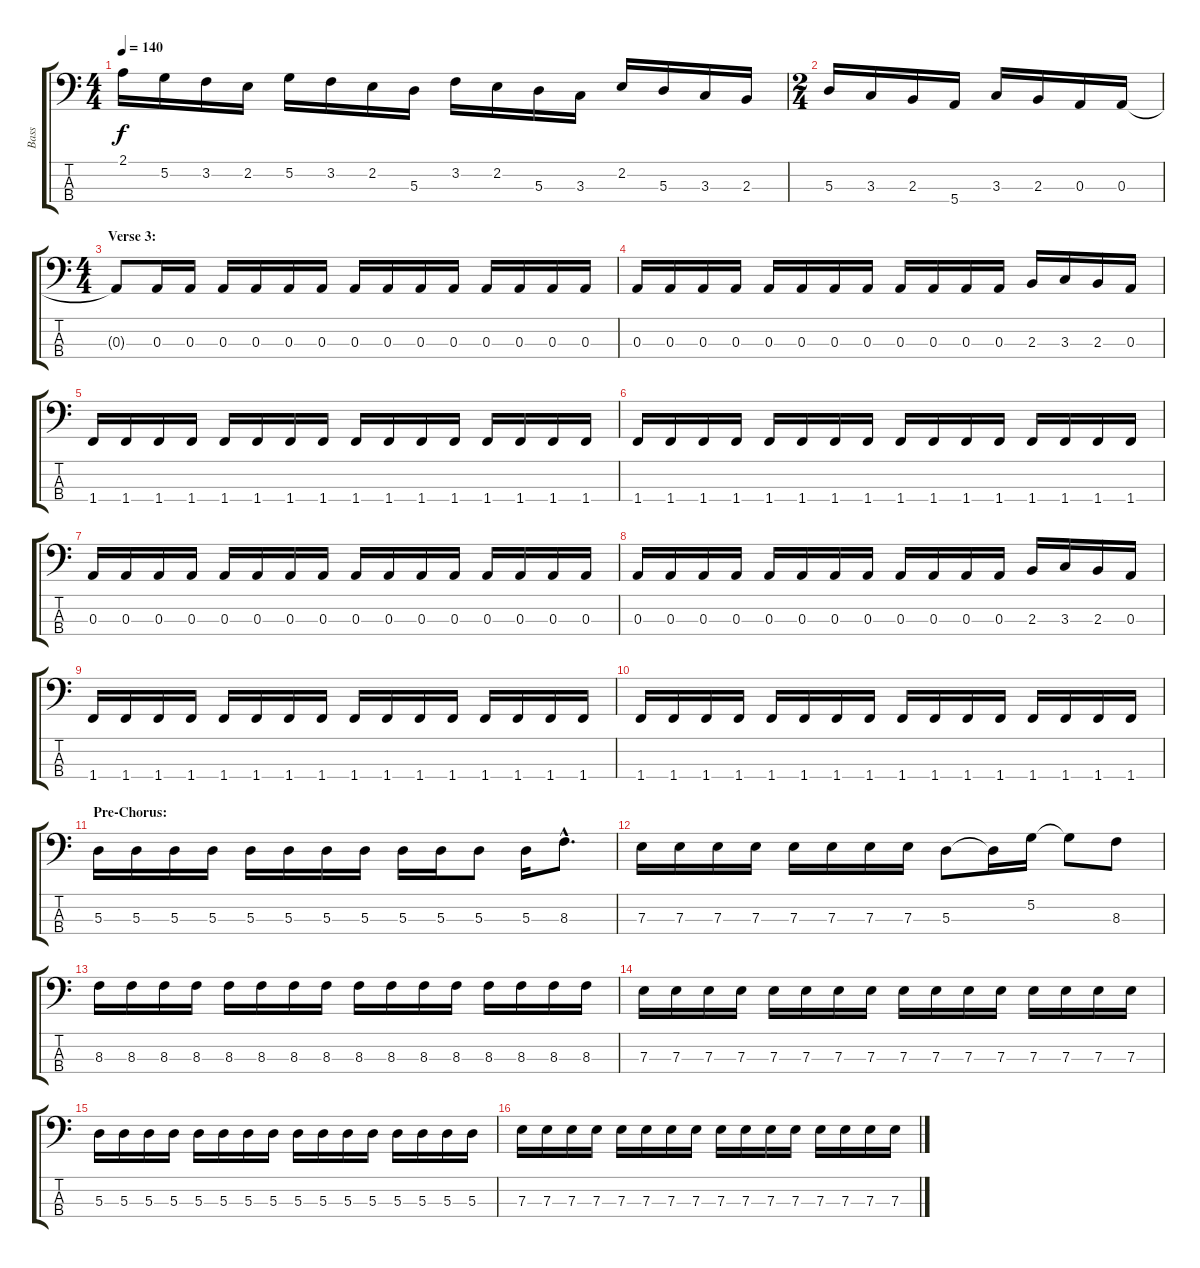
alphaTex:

\track ("Bass" "Bass") {instrument electricbasspick}
\staff {score tabs}
\tuning (G2 D2 A1 E1) {hide}
\ts (4 4)
\tempo 140
\clef f4
\ks c
2.1.16{dy f} 5.2.16 3.2.16 2.2.16 5.2.16 3.2.16 2.2.16 5.3.16 3.2.16 2.2.16 5.3.16 3.3.16 2.2.16 5.3.16 3.3.16 2.3.16 |
\ts (2 4)
5.3.16 3.3.16 2.3.16 5.4.16 3.3.16 2.3.16 0.3.16 0.3.16 |
\ts (4 4)
\section ("" "Verse 3:")
0.3{t}.8 0.3.16 0.3.16 0.3.16 0.3.16 0.3.16 0.3.16 0.3.16 0.3.16 0.3.16 0.3.16 0.3.16 0.3.16 0.3.16 0.3.16 |
0.3.16 0.3.16 0.3.16 0.3.16 0.3.16 0.3.16 0.3.16 0.3.16 0.3.16 0.3.16 0.3.16 0.3.16 2.3.16 3.3.16 2.3.16 0.3.16 |
1.4.16 1.4.16 1.4.16 1.4.16 1.4.16 1.4.16 1.4.16 1.4.16 1.4.16 1.4.16 1.4.16 1.4.16 1.4.16 1.4.16 1.4.16 1.4.16 |
1.4.16 1.4.16 1.4.16 1.4.16 1.4.16 1.4.16 1.4.16 1.4.16 1.4.16 1.4.16 1.4.16 1.4.16 1.4.16 1.4.16 1.4.16 1.4.16 |
0.3.16 0.3.16 0.3.16 0.3.16 0.3.16 0.3.16 0.3.16 0.3.16 0.3.16 0.3.16 0.3.16 0.3.16 0.3.16 0.3.16 0.3.16 0.3.16 |
0.3.16 0.3.16 0.3.16 0.3.16 0.3.16 0.3.16 0.3.16 0.3.16 0.3.16 0.3.16 0.3.16 0.3.16 2.3.16 3.3.16 2.3.16 0.3.16 |
1.4.16 1.4.16 1.4.16 1.4.16 1.4.16 1.4.16 1.4.16 1.4.16 1.4.16 1.4.16 1.4.16 1.4.16 1.4.16 1.4.16 1.4.16 1.4.16 |
1.4.16 1.4.16 1.4.16 1.4.16 1.4.16 1.4.16 1.4.16 1.4.16 1.4.16 1.4.16 1.4.16 1.4.16 1.4.16 1.4.16 1.4.16 1.4.16 |
\section ("" "Pre-Chorus:")
5.3.16 5.3.16 5.3.16 5.3.16 5.3.16 5.3.16 5.3.16 5.3.16 5.3.16 5.3.16 5.3.8 5.3.16 8.3{hac}.8{d} |
7.3.16 7.3.16 7.3.16 7.3.16 7.3.16 7.3.16 7.3.16 7.3.16 5.3.8 5.3{t}.16 5.2.16 5.2{t}.8 8.3.8 |
8.3.16 8.3.16 8.3.16 8.3.16 8.3.16 8.3.16 8.3.16 8.3.16 8.3.16 8.3.16 8.3.16 8.3.16 8.3.16 8.3.16 8.3.16 8.3.16 |
7.3.16 7.3.16 7.3.16 7.3.16 7.3.16 7.3.16 7.3.16 7.3.16 7.3.16 7.3.16 7.3.16 7.3.16 7.3.16 7.3.16 7.3.16 7.3.16 |
5.3.16 5.3.16 5.3.16 5.3.16 5.3.16 5.3.16 5.3.16 5.3.16 5.3.16 5.3.16 5.3.16 5.3.16 5.3.16 5.3.16 5.3.16 5.3.16 |
7.3.16 7.3.16 7.3.16 7.3.16 7.3.16 7.3.16 7.3.16 7.3.16 7.3.16 7.3.16 7.3.16 7.3.16 7.3.16 7.3.16 7.3.16 7.3.16
